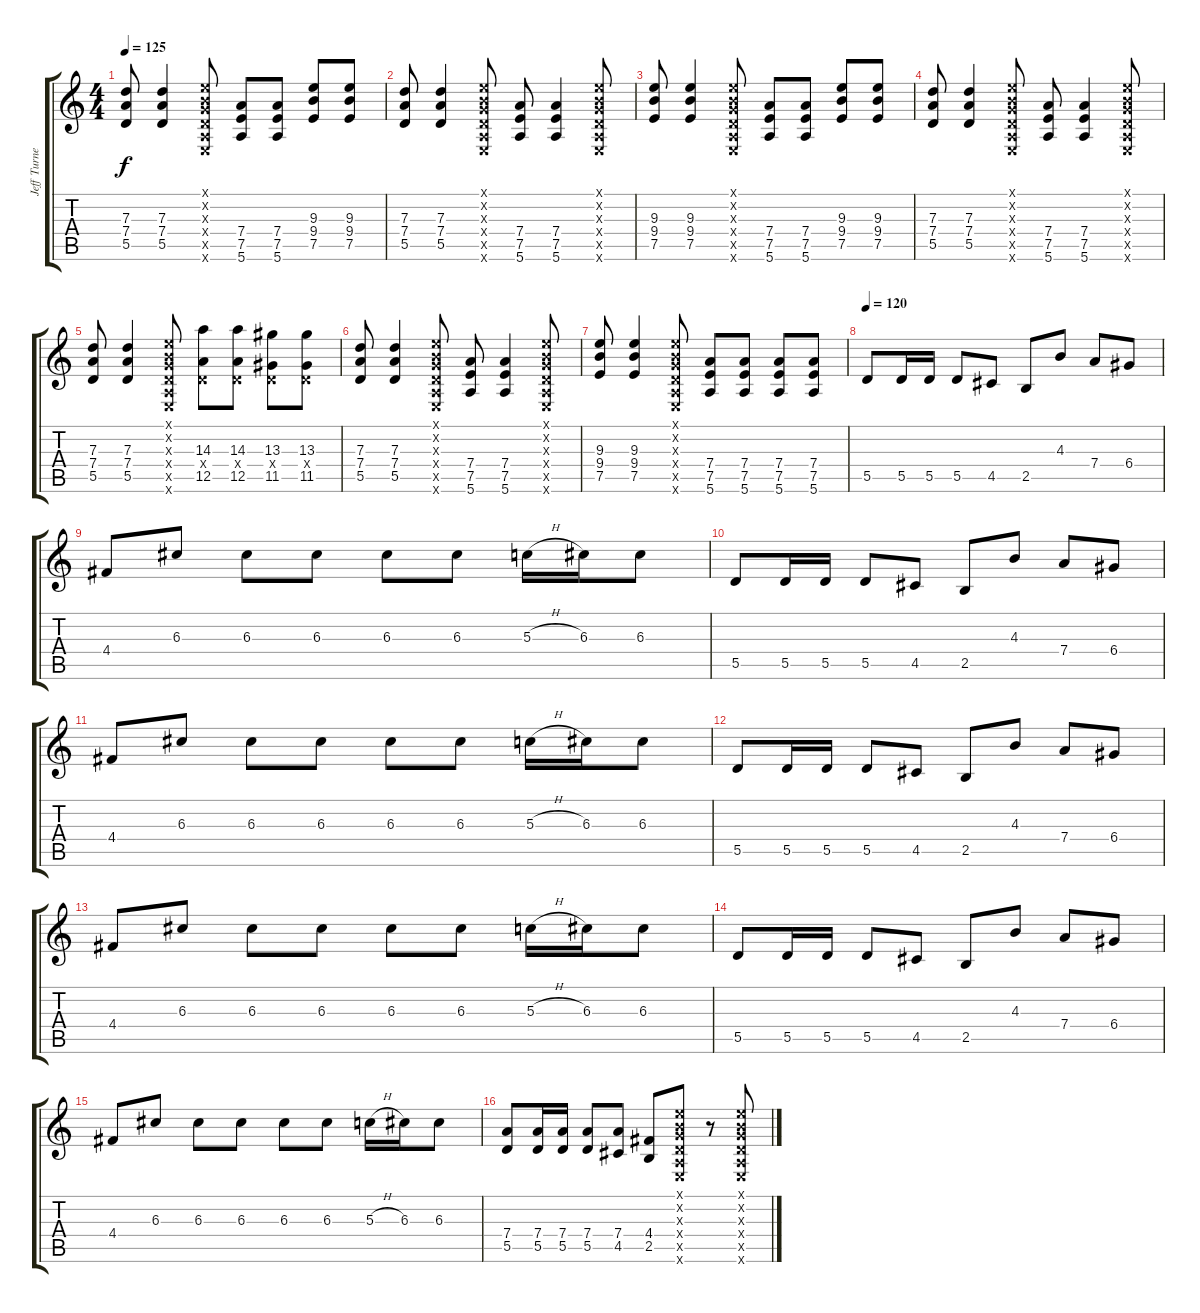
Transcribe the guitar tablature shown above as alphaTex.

\track ("Jeff Turner" "Jeff Turne") {instrument acousticguitarsteel}
\staff {score tabs}
\tuning (E4 B3 G3 D3 A2 E2) {hide}
\ts (4 4)
\tempo 125
\clef g2
\ks c
(7.3 7.4 5.5).8{dy f} (7.3 7.4 5.5).4 (0.1{x} 0.2{x} 0.3{x} 0.4{x} 0.5{x} 0.6{x}).8 (7.4 7.5 5.6).8 (7.4 7.5 5.6).8 (9.3 9.4 7.5).8 (9.3 9.4 7.5).8 |
(7.3 7.4 5.5).8 (7.3 7.4 5.5).4 (0.1{x} 0.2{x} 0.3{x} 0.4{x} 0.5{x} 0.6{x}).8 (7.4 7.5 5.6).8 (7.4 7.5 5.6).4 (0.1{x} 0.2{x} 0.3{x} 0.4{x} 0.5{x} 0.6{x}).8 |
(9.3 9.4 7.5).8 (9.3 9.4 7.5).4 (0.1{x} 0.2{x} 0.3{x} 0.4{x} 0.5{x} 0.6{x}).8 (7.4 7.5 5.6).8 (7.4 7.5 5.6).8 (9.3 9.4 7.5).8 (9.3 9.4 7.5).8 |
(7.3 7.4 5.5).8 (7.3 7.4 5.5).4 (0.1{x} 0.2{x} 0.3{x} 0.4{x} 0.5{x} 0.6{x}).8 (7.4 7.5 5.6).8 (7.4 7.5 5.6).4 (0.1{x} 0.2{x} 0.3{x} 0.4{x} 0.5{x} 0.6{x}).8 |
(7.3 7.4 5.5).8 (7.3 7.4 5.5).4 (0.1{x} 0.2{x} 0.3{x} 0.4{x} 0.5{x} 0.6{x}).8 (14.3 0.4{x} 12.5).8 (14.3 0.4{x} 12.5).8 (13.3 0.4{x} 11.5).8 (13.3 0.4{x} 11.5).8 |
(7.3 7.4 5.5).8 (7.3 7.4 5.5).4 (0.1{x} 0.2{x} 0.3{x} 0.4{x} 0.5{x} 0.6{x}).8 (7.4 7.5 5.6).8 (7.4 7.5 5.6).4 (0.1{x} 0.2{x} 0.3{x} 0.4{x} 0.5{x} 0.6{x}).8 |
(9.3 9.4 7.5).8 (9.3 9.4 7.5).4 (0.1{x} 0.2{x} 0.3{x} 0.4{x} 0.5{x} 0.6{x}).8 (7.4 7.5 5.6).8 (7.4 7.5 5.6).8 (7.4 7.5 5.6).8 (7.4 7.5 5.6).8 |
\tempo 120
5.5.8 5.5.16 5.5.16 5.5.8 4.5.8 2.5.8 4.3.8 7.4.8 6.4.8 |
4.4.8 6.3.8 6.3.8 6.3.8 6.3.8 6.3.8 5.3{h}.16 6.3.16 6.3.8 |
5.5.8 5.5.16 5.5.16 5.5.8 4.5.8 2.5.8 4.3.8 7.4.8 6.4.8 |
4.4.8 6.3.8 6.3.8 6.3.8 6.3.8 6.3.8 5.3{h}.16 6.3.16 6.3.8 |
5.5.8 5.5.16 5.5.16 5.5.8 4.5.8 2.5.8 4.3.8 7.4.8 6.4.8 |
4.4.8 6.3.8 6.3.8 6.3.8 6.3.8 6.3.8 5.3{h}.16 6.3.16 6.3.8 |
5.5.8 5.5.16 5.5.16 5.5.8 4.5.8 2.5.8 4.3.8 7.4.8 6.4.8 |
4.4.8 6.3.8 6.3.8 6.3.8 6.3.8 6.3.8 5.3{h}.16 6.3.16 6.3.8 |
(7.4 5.5).8 (7.4 5.5).16 (7.4 5.5).16 (7.4 5.5).8 (7.4 4.5).8 (4.4 2.5).8 (0.1{x} 0.2{x} 0.3{x} 0.4{x} 0.5{x} 0.6{x}).8 r.8 (0.1{x} 0.2{x} 0.3{x} 0.4{x} 0.5{x} 0.6{x}).8
